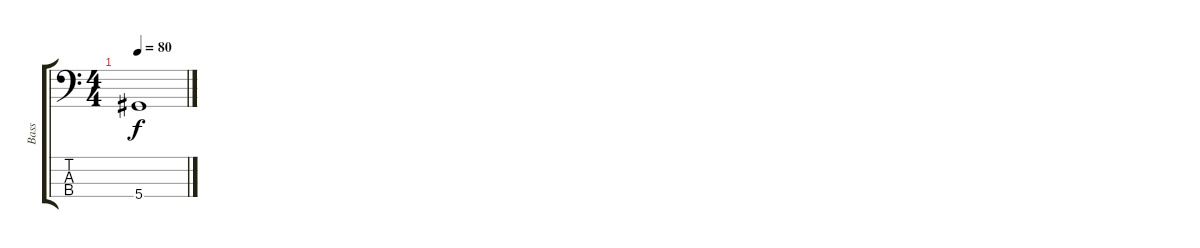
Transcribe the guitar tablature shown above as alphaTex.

\track ("Bass" "Bass") {instrument electricbassfinger bank 255}
\staff {score tabs}
\tuning (Gb2 Db2 Ab1 Eb1) {hide}
\ts (4 4)
\tempo 80
\clef f4
\ks c
5.4{t}.1{dy f}
